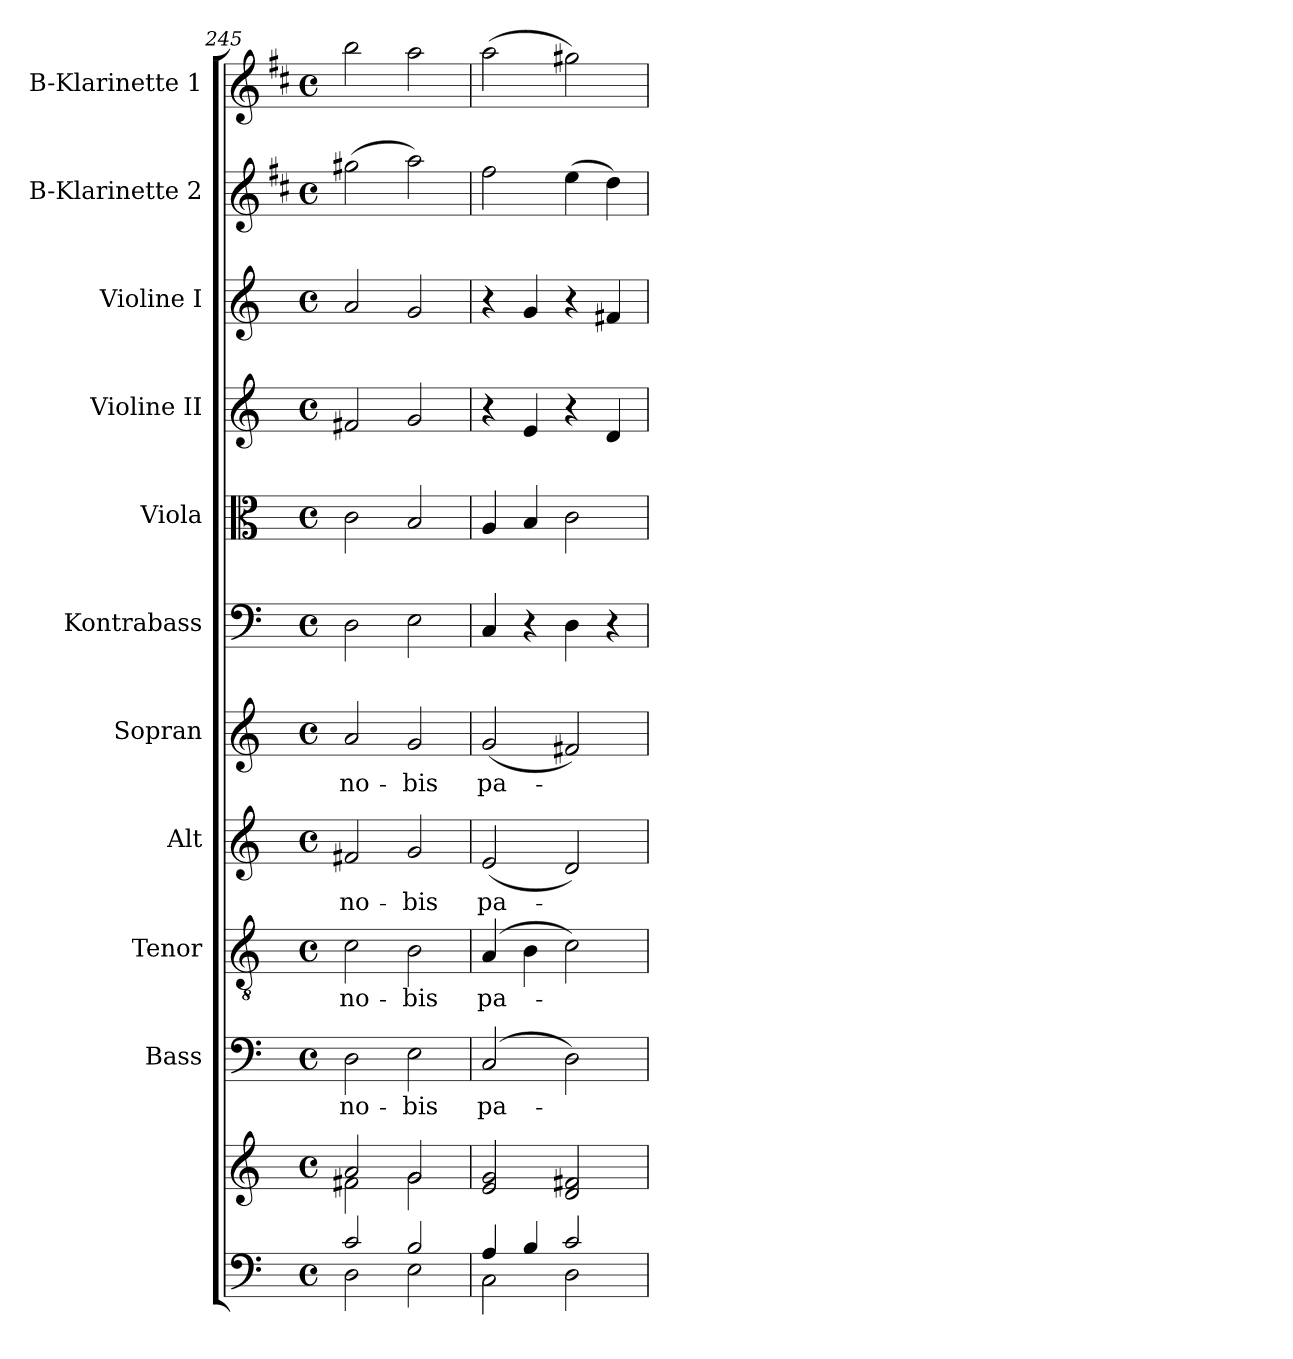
**kern	**kern	**kern	**text	**kern	**text	**kern	**text	**kern	**text	**kern	**kern	**kern	**kern	**kern	**kern
*part11	*part11	*part10	*part10	*part9	*part9	*part8	*part8	*part7	*part7	*part6	*part5	*part4	*part3	*part2	*part1
*staff12	*staff11	*staff10	*staff10	*staff9	*staff9	*staff8	*staff8	*staff7	*staff7	*staff6	*staff5	*staff4	*staff3	*staff2	*staff1
*	*	*I"Bass	*	*I"Tenor	*	*I"Alt	*	*I"Sopran	*	*I"Kontrabass	*I"Viola	*I"Violine II	*I"Violine I	*I"B-Klarinette 2	*I"B-Klarinette 1
*	*	*I'B.	*	*I'T.	*	*I'A.	*	*I'S.	*	*I'Kb.	*I'Vla.	*I'Vl. II	*I'Vl. I	*I'B Kl. 2	*I'B Kl. 1
*clefF4	*clefG2	*clefF4	*	*clefGv2	*	*clefG2	*	*clefG2	*	*clefF4	*clefC3	*clefG2	*clefG2	*clefG2	*clefG2
*	*	*	*	*	*	*	*	*	*	*ITrd7c12	*	*	*	*ITrd1c2	*ITrd1c2
*k[]	*k[]	*k[]	*	*k[]	*	*k[]	*	*k[]	*	*k[]	*k[]	*k[]	*k[]	*k[]	*k[]
*C:	*C:	*C:	*	*C:	*	*C:	*	*C:	*	*C:	*C:	*C:	*C:	*C:	*C:
*M4/4	*M4/4	*M4/4	*	*M4/4	*	*M4/4	*	*M4/4	*	*M4/4	*M4/4	*M4/4	*M4/4	*M4/4	*M4/4
*met(c)	*met(c)	*met(c)	*	*met(c)	*	*met(c)	*	*met(c)	*	*met(c)	*met(c)	*met(c)	*met(c)	*met(c)	*met(c)
=245	=245	=245	=245	=245	=245	=245	=245	=245	=245	=245	=245	=245	=245	=245	=245
*^	*^	*	*	*	*	*	*	*	*	*	*	*	*	*	*
!	!	!	!	!	!LO:LY:b	!	!LO:LY:b	!	!LO:LY:b	!	!LO:LY:b	!	!	!	!	!	!
2c/	2D\	2a/	2f#X\	2D\	no-	2c\	no-	2f#X/	no-	2a/	no-	2DD\	2c\	2f#X/	2a/	(>2ff#X\	2aa\
!	!	!	!	!	!LO:LY:b	!	!LO:LY:b	!	!LO:LY:b	!	!LO:LY:b	!	!	!	!	!	!
2B/	2E\	2g/	2g\	2E\	-bis	2B\	-bis	2g/	-bis	2g/	-bis	2EE\	2B/	2g/	2g/	2gg\)	2gg\
=246	=246	=246	=246	=246	=246	=246	=246	=246	=246	=246	=246	=246	=246	=246	=246	=246	=246
!	!	!	!	!	!LO:LY:b	!	!LO:LY:b	!	!LO:LY:b	!	!LO:LY:b	!	!	!	!	!	!
*	*	*v	*v	*	*	*	*	*	*	*	*	*	*	*	*	*	*
4A/	2C\	2e/ 2g/	(2C/	pa-	(4A/	pa-	(<2e/	pa-	(<2g/	pa-	4CC/	4A/	4r	4r	2ee\	(>2gg\
4B/	.	.	.	.	4B\	.	.	.	.	.	4r	4B/	4e/	4g/	.	.
2c/	2D\	2d/ 2f#X/	2D\)	.	2c\)	.	2d/)	.	2f#X/)	.	4DD\	2c\	4r	4r	(>4dd\	2ff#X\)
.	.	.	.	.	.	.	.	.	.	.	4r	.	4d/	4f#X/	4cc\)	.
*v	*v	*	*	*	*	*	*	*	*	*	*	*	*	*	*	*
=	=	=	=	=	=	=	=	=	=	=	=	=	=	=	=
*-	*-	*-	*-	*-	*-	*-	*-	*-	*-	*-	*-	*-	*-	*-	*-
